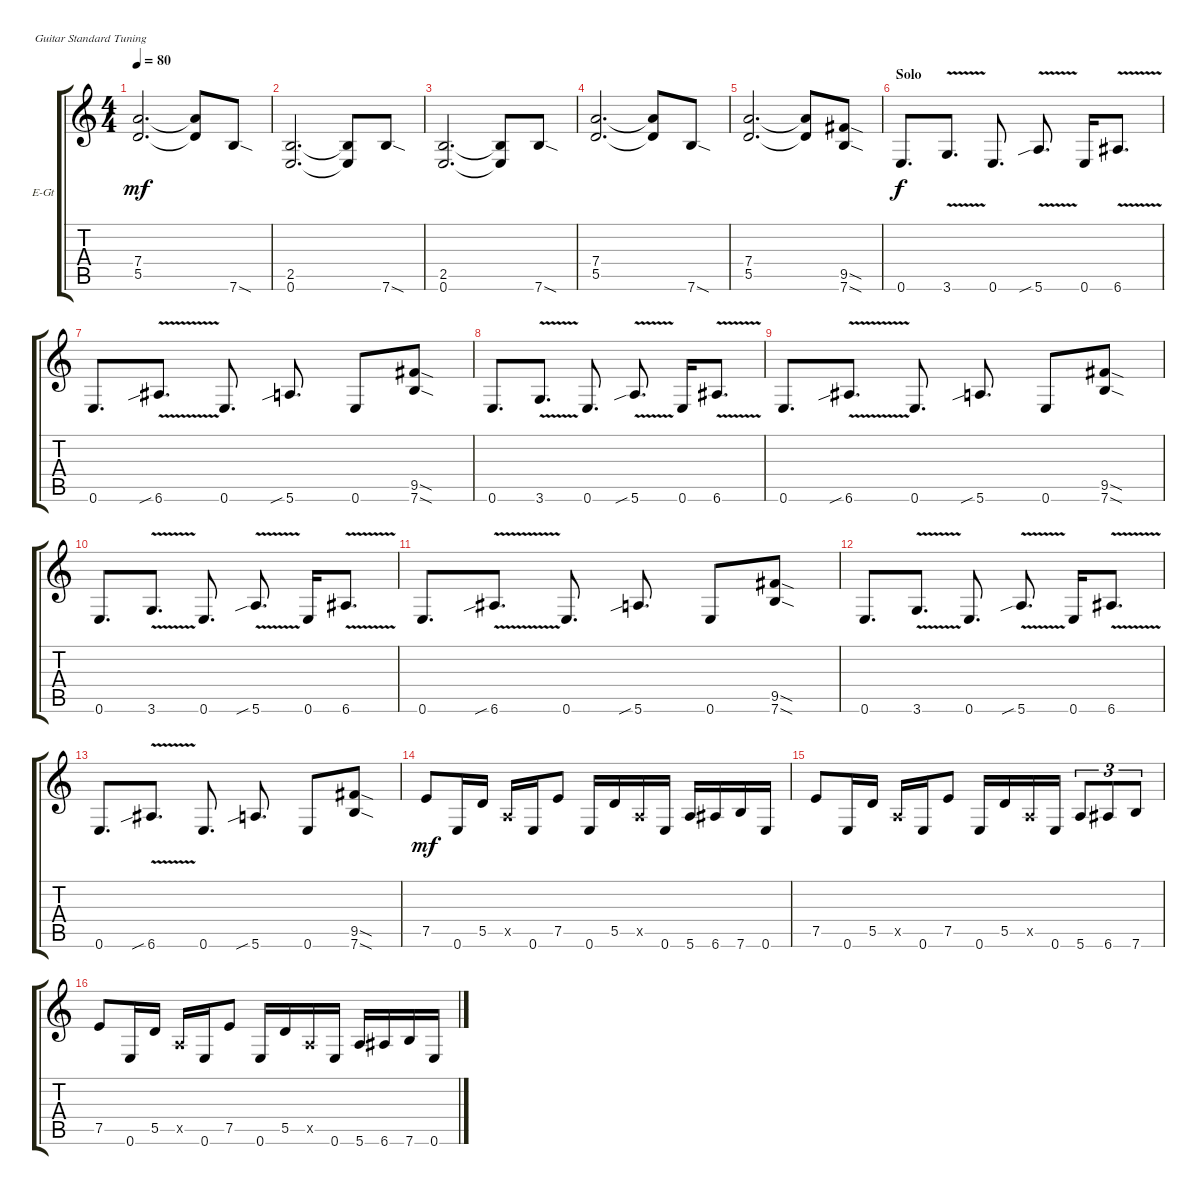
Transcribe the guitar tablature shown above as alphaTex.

\defaultSystemsLayout 4
\bracketExtendMode groupsimilarinstruments
\firstSystemTrackNameOrientation horizontal
\otherSystemsTrackNameOrientation horizontal
\track ("Dave Mustaine" "E-Gt") {instrument distortionguitar}
\staff {score tabs}
\tuning (E4 B3 G3 D3 A2 E2)
\ts (4 4)
\tempo 80
\clef g2
\ks c
(5.5 7.4).2{d dy mf} (5.5{t} 7.4{t}).8 7.6{sod}.8 |
(0.6 2.5).2{d} (0.6{t} 2.5{t}).8 7.6{sod}.8 |
(0.6 2.5).2{d} (0.6{t} 2.5{t}).8 7.6{sod}.8 |
(5.5 7.4).2{d} (5.5{t} 7.4{t}).8 7.6{sod}.8 |
(5.5 7.4).2{d} (5.5{t} 7.4{t}).8 (7.6{sod} 9.5{sod}).8 |
\section ("" "Solo")
0.6.8{d dy f} 3.6{v}.8{d} 0.6.8{d} 5.6{v sib}.8{d} 0.6.16 6.6{v}.8{d} |
0.6.8{d} 6.6{v sib}.8{d} 0.6.8{d} 5.6{sib}.8{d} 0.6.8 (7.6{sod} 9.5{sod}).8 |
0.6.8{d} 3.6{v}.8{d} 0.6.8{d} 5.6{v sib}.8{d} 0.6.16 6.6{v}.8{d} |
0.6.8{d} 6.6{v sib}.8{d} 0.6.8{d} 5.6{sib}.8{d} 0.6.8 (7.6{sod} 9.5{sod}).8 |
0.6.8{d} 3.6{v}.8{d} 0.6.8{d} 5.6{v sib}.8{d} 0.6.16 6.6{v}.8{d} |
0.6.8{d} 6.6{v sib}.8{d} 0.6.8{d} 5.6{sib}.8{d} 0.6.8 (7.6{sod} 9.5{sod}).8 |
0.6.8{d} 3.6{v}.8{d} 0.6.8{d} 5.6{v sib}.8{d} 0.6.16 6.6{v}.8{d} |
0.6.8{d} 6.6{v sib}.8{d} 0.6.8{d} 5.6{sib}.8{d} 0.6.8 (7.6{sod} 9.5{sod}).8 |
7.5.8{dy mf} 0.6.16 5.5.16 0.5{x}.16 0.6.16 7.5.8 0.6.16 5.5.16 0.5{x}.16 0.6.16 5.6.16 6.6.16 7.6.16 0.6.16 |
7.5.8 0.6.16 5.5.16 0.5{x}.16 0.6.16 7.5.8 0.6.16 5.5.16 0.5{x}.16 0.6.16 5.6.8{tu (3 2)} 6.6.8{tu (3 2)} 7.6.8{tu (3 2)} |
7.5.8 0.6.16 5.5.16 0.5{x}.16 0.6.16 7.5.8 0.6.16 5.5.16 0.5{x}.16 0.6.16 5.6.16 6.6.16 7.6.16 0.6.16
